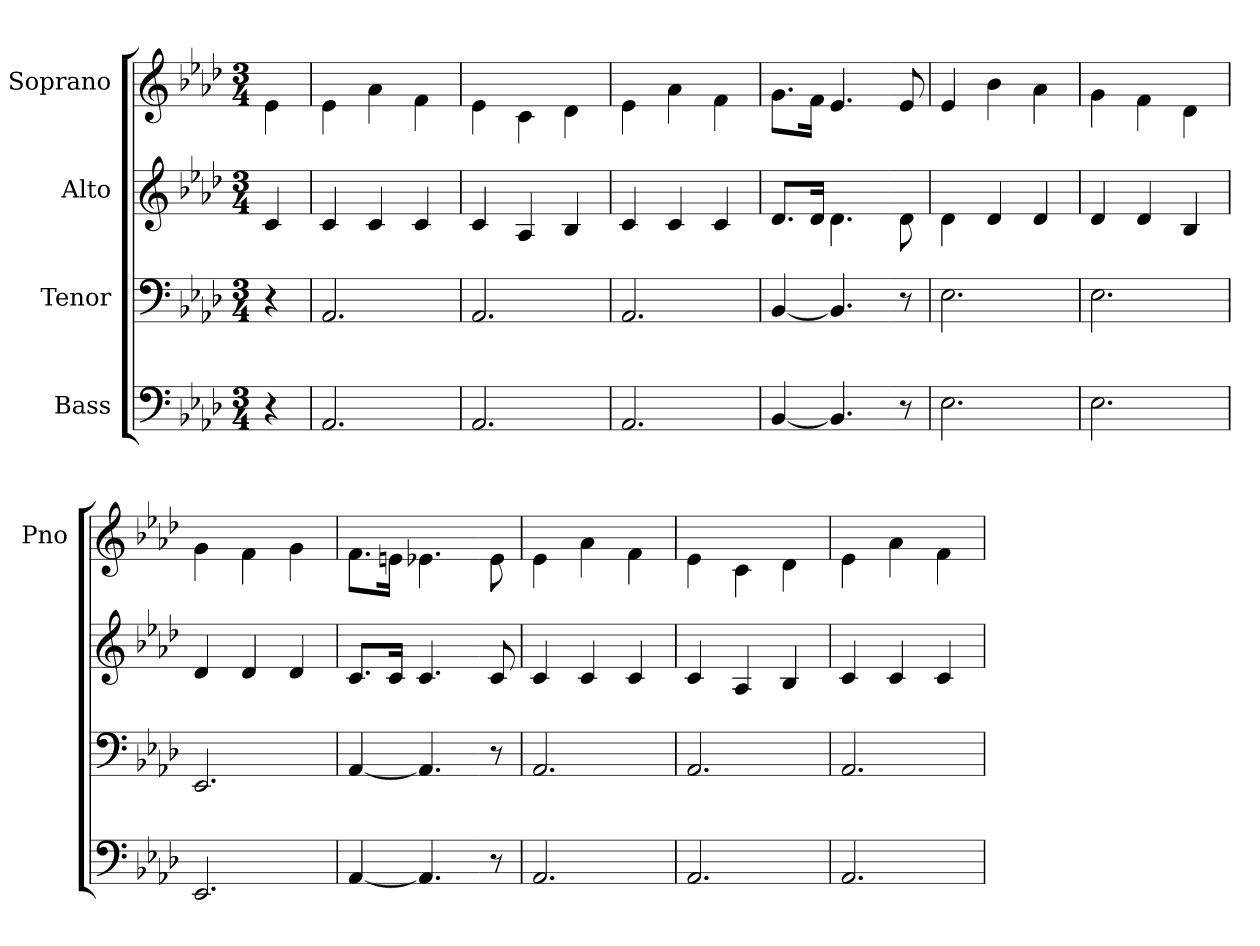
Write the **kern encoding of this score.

**kern	**kern	**kern	**kern
*part4	*part3	*part2	*part1
*staff4	*staff3	*staff2	*staff1
*I"Bass	*I"Tenor	*I"Alto	*I"Soprano
*	*	*	*I'Pno
*clefF4	*clefF4	*clefG2	*clefG2
*k[b-e-a-d-]	*k[b-e-a-d-]	*k[b-e-a-d-]	*k[b-e-a-d-]
*A-:	*A-:	*A-:	*A-:
*M3/4	*M3/4	*M3/4	*M3/4
=	=	=	=
4r	4r	4c/	4e-\
=	=	=	=
2.AA-/	2.AA-/	4c/	4e-\
.	.	4c/	4a-\
.	.	4c/	4f\
=	=	=	=
2.AA-/	2.AA-/	4c/	4e-\
.	.	4A-/	4c\
.	.	4B-/	4d-\
=	=	=	=
2.AA-/	2.AA-/	4c/	4e-\
.	.	4c/	4a-\
.	.	4c/	4f\
=	=	=	=
[4BB-/	[4BB-/	8.d-/L	8.g\L
.	.	16d-/Jk	16f\Jk
4.BB-/]	4.BB-/]	4.d-\	4.e-/
=-	=-	=-	=-
8r	8r	8d-\	8e-/
=	=	=	=
2.E-\	2.E-\	4d-\	4e-/
.	.	4d-/	4b-\
.	.	4d-/	4a-\
=	=	=	=
2.E-\	2.E-\	4d-/	4g\
.	.	4d-/	4f\
.	.	4B-/	4d-\
=	=	=	=
2.EE-/	2.EE-/	4d-/	4g\
.	.	4d-/	4f\
.	.	4d-/	4g\
=	=	=	=
[4AA-/	[4AA-/	8.c/L	8.f\L
.	.	16c/Jk	16en\Jk
4.AA-/]	4.AA-/]	4.c/	4.e-X\
=-	=-	=-	=-
8r	8r	8c/	8e-\
=	=	=	=
2.AA-/	2.AA-/	4c/	4e-\
.	.	4c/	4a-\
.	.	4c/	4f\
=	=	=	=
2.AA-/	2.AA-/	4c/	4e-\
.	.	4A-/	4c\
.	.	4B-/	4d-\
=	=	=	=
2.AA-/	2.AA-/	4c/	4e-\
.	.	4c/	4a-\
.	.	4c/	4f\
=	=	=	=
*-	*-	*-	*-
